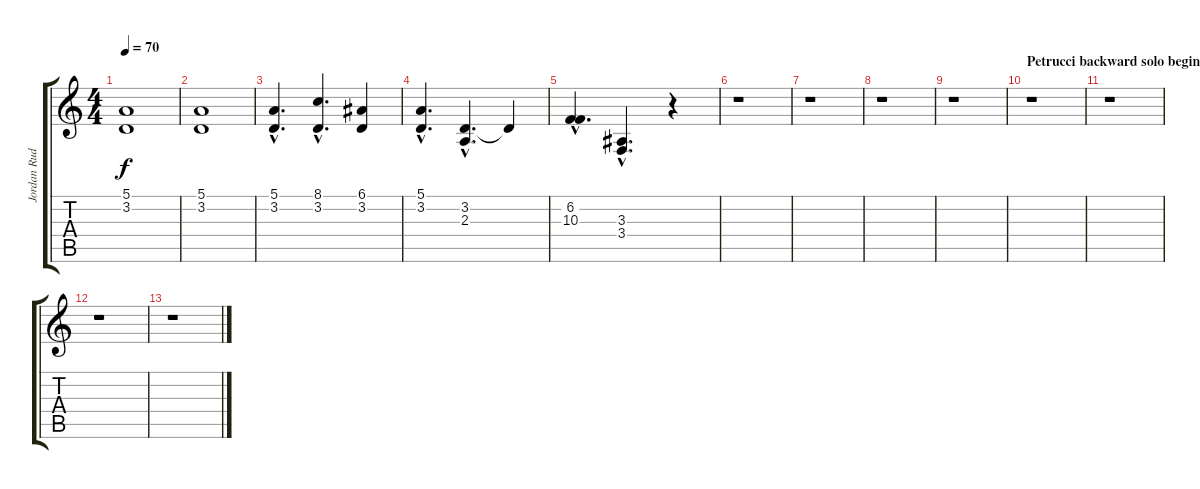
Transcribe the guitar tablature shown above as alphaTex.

\track ("Jordan Rudess" "Jordan Rud") {instrument stringensemble1}
\staff {score tabs}
\tuning (E4 B3 G3 D3 A2 E2) {hide}
\ts (4 4)
\tempo 70
\clef g2
\ks c
(5.1 3.2).1{dy f} |
(5.1 3.2).1 |
(5.1{hac} 3.2{hac}).4{d} (8.1{hac} 3.2{hac}).4{d} (6.1 3.2).4 |
(5.1{hac} 3.2{hac}).4{d} (3.2{hac} 2.3{hac}).4{d} 3.2{t}.4 |
(6.2{hac} 10.3{hac}).4{d} (3.3{hac} 3.4{hac}).4{d} r.4 |
r.1 |
r.1 |
r.1 |
r.1 |
\section ("" "Petrucci backward solo begins")
r.1 |
r.1 |
r.1 |
r.1
